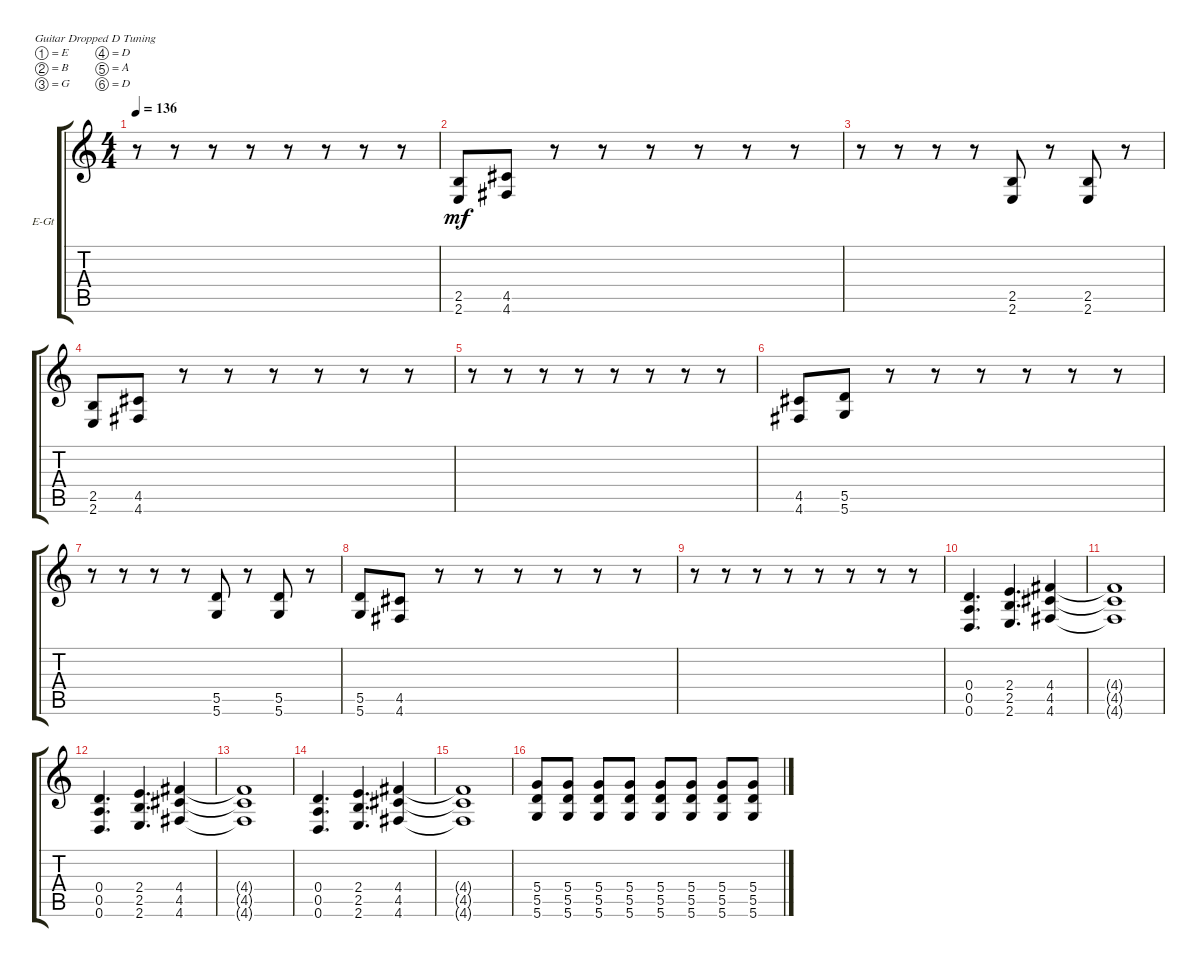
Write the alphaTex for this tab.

\defaultSystemsLayout 4
\bracketExtendMode groupsimilarinstruments
\firstSystemTrackNameOrientation horizontal
\otherSystemsTrackNameOrientation horizontal
\track ("Electric Guitar" "E-Gt") {instrument overdrivenguitar}
\staff {score tabs}
\tuning (E4 B3 G3 D3 A2 D2)
\ts (4 4)
\tempo 136
\clef g2
\ks c
r.8{dy mf} r.8 r.8 r.8 r.8 r.8 r.8 r.8 |
(2.6 2.5).8 (4.5 4.6).8 r.8 r.8 r.8 r.8 r.8 r.8 |
r.8 r.8 r.8 r.8 (2.5 2.6).8 r.8 (2.6 2.5).8 r.8 |
(2.6 2.5).8 (4.5 4.6).8 r.8 r.8 r.8 r.8 r.8 r.8 |
r.8 r.8 r.8 r.8 r.8 r.8 r.8 r.8 |
(4.6 4.5).8 (5.5 5.6).8 r.8 r.8 r.8 r.8 r.8 r.8 |
r.8 r.8 r.8 r.8 (5.6 5.5).8 r.8 (5.5 5.6).8 r.8 |
(5.6 5.5).8 (4.5 4.6).8 r.8 r.8 r.8 r.8 r.8 r.8 |
r.8 r.8 r.8 r.8 r.8 r.8 r.8 r.8 |
(0.6 0.5 0.4).4{d} (2.6 2.5 2.4).4{d} (4.6 4.5 4.4).4 |
(4.4{t} 4.5{t} 4.6{t}).1 |
(0.6 0.5 0.4).4{d} (2.6 2.5 2.4).4{d} (4.6 4.5 4.4).4 |
(4.4{t} 4.5{t} 4.6{t}).1 |
(0.6 0.5 0.4).4{d} (2.6 2.5 2.4).4{d} (4.6 4.5 4.4).4 |
(4.4{t} 4.5{t} 4.6{t}).1 |
(5.6 5.5 5.4).8 (5.4 5.5 5.6).8 (5.4 5.5 5.6).8 (5.4 5.5 5.6).8 (5.4 5.5 5.6).8 (5.4 5.5 5.6).8 (5.4 5.5 5.6).8 (5.4 5.5 5.6).8
